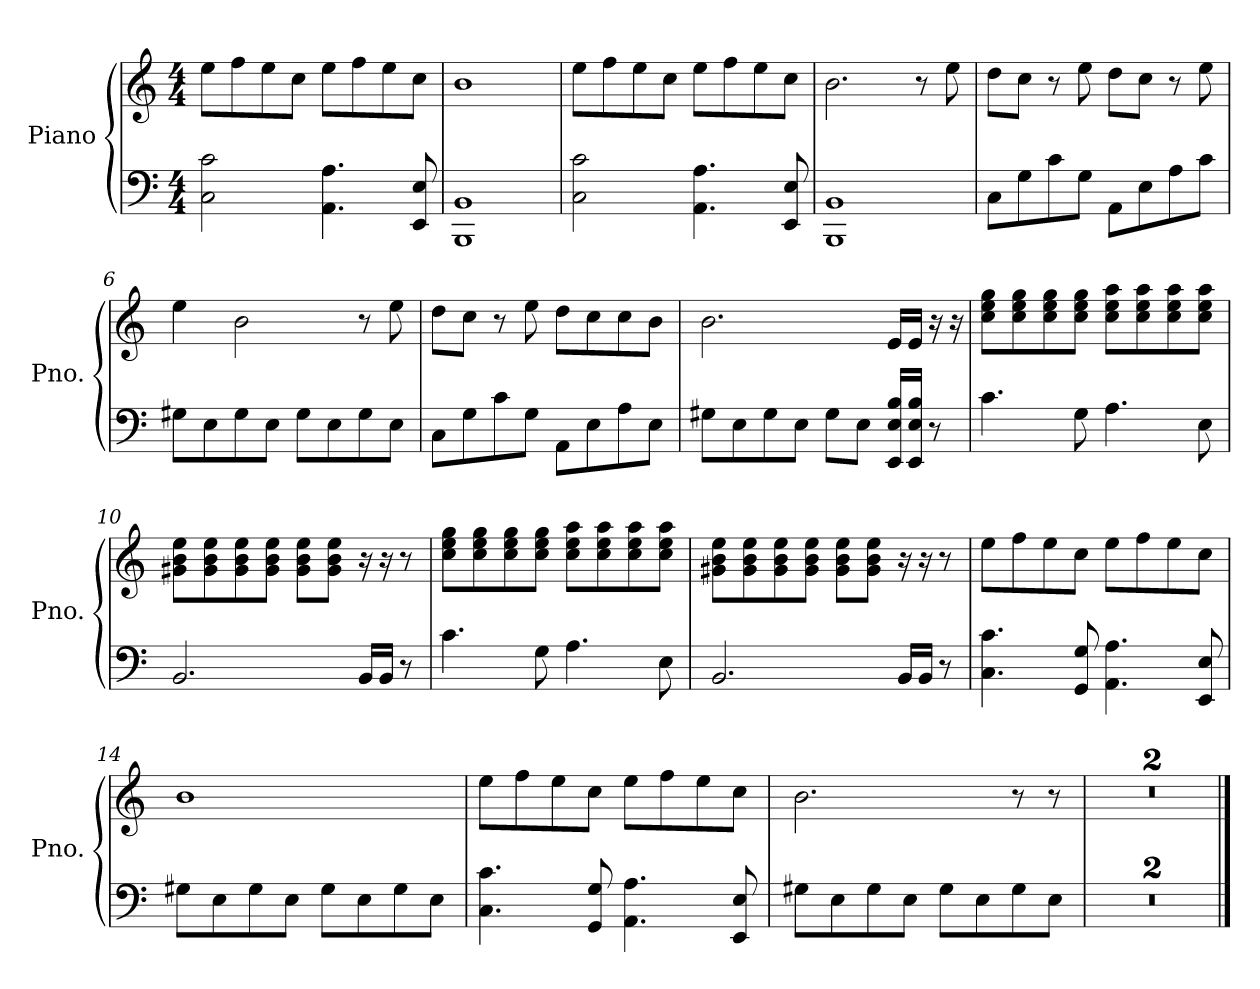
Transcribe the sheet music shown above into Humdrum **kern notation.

**kern	**kern
*part1	*part1
*staff2	*staff1
*I"Piano	*
*I'Pno.	*
*clefF4	*clefG2
*k[]	*k[]
*M4/4	*M4/4
*MM112	*MM112
=1	=1
2C\ 2c\	8ee\L
.	8ff\
.	8ee\
.	8cc\J
4.AA\ 4.A\	8ee\L
.	8ff\
.	8ee\
8EE/ 8E/	8cc\J
=2	=2
1BBB 1BB	1b
=3	=3
2C\ 2c\	8ee\L
.	8ff\
.	8ee\
.	8cc\J
4.AA\ 4.A\	8ee\L
.	8ff\
.	8ee\
8EE/ 8E/	8cc\J
=4	=4
1BBB 1BB	2.b\
.	8r
.	8ee\
=5	=5
8C\L	8dd\L
8G\	8cc\J
8c\	8r
8G\J	8ee\
8AA\L	8dd\L
8E\	8cc\J
8A\	8r
8c\J	8ee\
=6	=6
8G#X\L	4ee\
8E\	.
8G#\	2b\
8E\J	.
8G#\L	.
8E\	.
8G#\	8r
8E\J	8ee\
!!LO:LB:g=z
=7	=7
8C\L	8dd\L
8G\	8cc\J
8c\	8r
8G\J	8ee\
8AA\L	8dd\L
8E\	8cc\
8A\	8cc\
8E\J	8b\J
=8	=8
8G#X\L	2.b\
8E\	.
8G#\	.
8E\J	.
8G#\L	.
8E\J	.
16EE/ 16E/ 16B/LL	16e/LL
16EE/ 16E/ 16B/JJ	16e/JJ
8r	16r
.	16r
=9	=9
4.c\	8cc\ 8ee\ 8gg\L
.	8cc\ 8ee\ 8gg\
.	8cc\ 8ee\ 8gg\
8G\	8cc\ 8ee\ 8gg\J
4.A\	8cc\ 8ee\ 8aa\L
.	8cc\ 8ee\ 8aa\
.	8cc\ 8ee\ 8aa\
8E\	8cc\ 8ee\ 8aa\J
=10	=10
2.BB/	8g#X\ 8b\ 8ee\L
.	8g#\ 8b\ 8ee\
.	8g#\ 8b\ 8ee\
.	8g#\ 8b\ 8ee\J
.	8g#\ 8b\ 8ee\L
.	8g#\ 8b\ 8ee\J
16BB/LL	16r
16BB/JJ	16r
8r	8r
!!LO:LB:g=z
=11	=11
4.c\	8cc\ 8ee\ 8gg\L
.	8cc\ 8ee\ 8gg\
.	8cc\ 8ee\ 8gg\
8G\	8cc\ 8ee\ 8gg\J
4.A\	8cc\ 8ee\ 8aa\L
.	8cc\ 8ee\ 8aa\
.	8cc\ 8ee\ 8aa\
8E\	8cc\ 8ee\ 8aa\J
=12	=12
2.BB/	8g#X\ 8b\ 8ee\L
.	8g#\ 8b\ 8ee\
.	8g#\ 8b\ 8ee\
.	8g#\ 8b\ 8ee\J
.	8g#\ 8b\ 8ee\L
.	8g#\ 8b\ 8ee\J
16BB/LL	16r
16BB/JJ	16r
8r	8r
=13	=13
4.C\ 4.c\	8ee\L
.	8ff\
.	8ee\
8GG/ 8G/	8cc\J
4.AA\ 4.A\	8ee\L
.	8ff\
.	8ee\
8EE/ 8E/	8cc\J
=14	=14
8G#X\L	1b
8E\	.
8G#\	.
8E\J	.
8G#\L	.
8E\	.
8G#\	.
8E\J	.
=15	=15
4.C\ 4.c\	8ee\L
.	8ff\
.	8ee\
8GG/ 8G/	8cc\J
4.AA\ 4.A\	8ee\L
.	8ff\
.	8ee\
8EE/ 8E/	8cc\J
!!LO:LB:g=z
=16	=16
8G#X\L	2.b\
8E\	.
8G#\	.
8E\J	.
8G#\L	.
8E\	.
8G#\	8r
8E\J	8r
=17	=17
1r	1r
=18	=18
1r	1r
==	==
*-	*-
